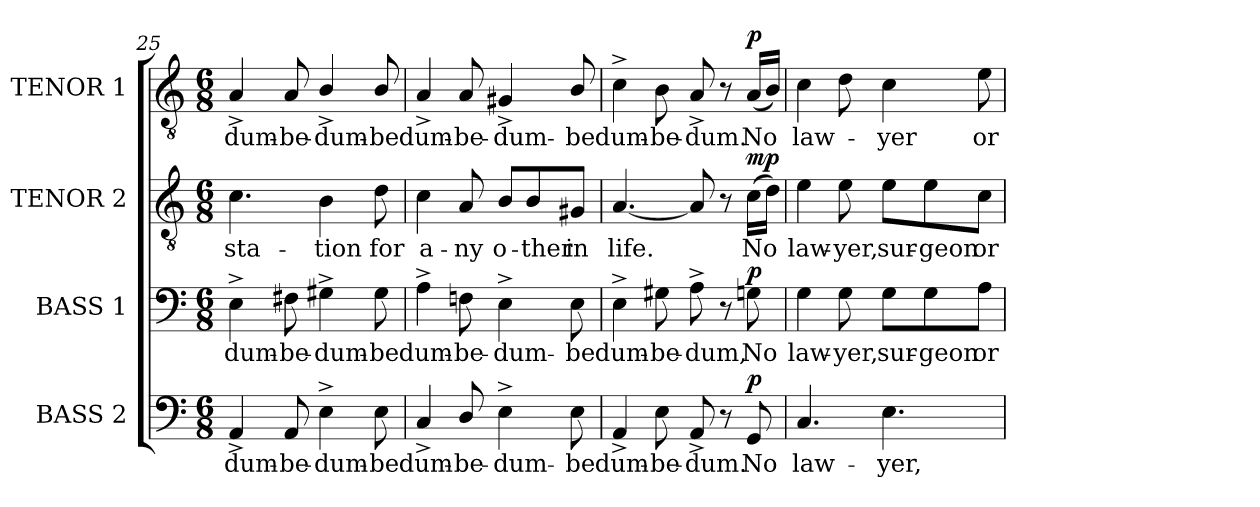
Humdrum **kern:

**kern	**text	**dynam	**kern	**text	**dynam	**kern	**text	**dynam	**kern	**text	**dynam
*part4	*part4	*part4	*part3	*part3	*part3	*part2	*part2	*part2	*part1	*part1	*part1
*staff4	*staff4	*staff4	*staff3	*staff3	*staff3	*staff2	*staff2	*staff2	*staff1	*staff1	*staff1
*I"BASS 2	*	*	*I"BASS 1	*	*	*I"TENOR 2	*	*	*I"TENOR 1	*	*
*I'B. 2	*	*	*I'B. 1	*	*	*I'T. 2	*	*	*I'T. 1	*	*
*clefF4	*	*	*clefF4	*	*	*clefGv2	*	*	*clefGv2	*	*
*	*	*	*	*	*	*ITrd7c12	*	*	*ITrd7c12	*	*
*k[]	*	*	*k[]	*	*	*k[]	*	*	*k[]	*	*
*a:	*	*	*a:	*	*	*a:	*	*	*a:	*	*
*M6/8	*	*	*M6/8	*	*	*M6/8	*	*	*M6/8	*	*
=25	=25	=25	=25	=25	=25	=25	=25	=25	=25	=25	=25
!	!LO:LY:b:color=#000000	!	!	!	!	!	!	!	!	!	!
!	!	!	!	!LO:LY:b:color=#000000	!	!	!	!	!	!	!
!	!	!	!	!	!	!	!LO:LY:b:color=#000000	!	!	!	!
!	!	!	!	!	!	!	!	!	!	!LO:LY:b:color=#000000	!
4AA^i/	dum-	.	4E^i\	dum-	.	4.Ci\	sta-	.	4AA^i/	dum-	.
!	!LO:LY:b:color=#000000	!	!	!	!	!	!	!	!	!	!
!	!	!	!	!LO:LY:b:color=#000000	!	!	!	!	!	!	!
!	!	!	!	!	!	!	!	!	!	!LO:LY:b:color=#000000	!
8AAi/	-be-	.	8F#Xi\	-be-	.	.	.	.	8AAi/	-be-	.
!	!LO:LY:b:color=#000000	!	!	!	!	!	!	!	!	!	!
!	!	!	!	!LO:LY:b:color=#000000	!	!	!	!	!	!	!
!	!	!	!	!	!	!	!LO:LY:b:color=#000000	!	!	!	!
!	!	!	!	!	!	!	!	!	!	!LO:LY:b:color=#000000	!
4E^i\	-dum-	.	4G#X^i\	-dum-	.	4BBi\	-tion	.	4BB^i/	-dum-	.
!	!LO:LY:b:color=#000000	!	!	!	!	!	!	!	!	!	!
!	!	!	!	!LO:LY:b:color=#000000	!	!	!	!	!	!	!
!	!	!	!	!	!	!	!LO:LY:b:color=#000000	!	!	!	!
!	!	!	!	!	!	!	!	!	!	!LO:LY:b:color=#000000	!
8Ei\	-be	.	8G#i\	-be	.	8Di\	for	.	8BBi/	-be	.
!!LO:LB:g=z
=26	=26	=26	=26	=26	=26	=26	=26	=26	=26	=26	=26
!	!LO:LY:b:color=#000000	!	!	!	!	!	!	!	!	!	!
!	!	!	!	!LO:LY:b:color=#000000	!	!	!	!	!	!	!
!	!	!	!	!	!	!	!LO:LY:b:color=#000000	!	!	!	!
!	!	!	!	!	!	!	!	!	!	!LO:LY:b:color=#000000	!
4C^i/	dum-	.	4A^i\	dum-	.	4Ci\	a-	.	4AA^i/	dum-	.
!	!LO:LY:b:color=#000000	!	!	!	!	!	!	!	!	!	!
!	!	!	!	!LO:LY:b:color=#000000	!	!	!	!	!	!	!
!	!	!	!	!	!	!	!LO:LY:b:color=#000000	!	!	!	!
!	!	!	!	!	!	!	!	!	!	!LO:LY:b:color=#000000	!
8Di/	-be-	.	8Fni\	-be-	.	8AAi/	-ny	.	8AAi/	-be-	.
!	!LO:LY:b:color=#000000	!	!	!	!	!	!	!	!	!	!
!	!	!	!	!LO:LY:b:color=#000000	!	!	!	!	!	!	!
!	!	!	!	!	!	!	!LO:LY:b:color=#000000	!	!	!	!
!	!	!	!	!	!	!	!	!	!	!LO:LY:b:color=#000000	!
4E^i\	-dum-	.	4E^i\	-dum-	.	8BBi/L	o-	.	4GG#X^i/	-dum-	.
!	!	!	!	!	!	!	!LO:LY:b:color=#000000	!	!	!	!
.	.	.	.	.	.	8BBi/	-ther	.	.	.	.
!	!LO:LY:b:color=#000000	!	!	!	!	!	!	!	!	!	!
!	!	!	!	!LO:LY:b:color=#000000	!	!	!	!	!	!	!
!	!	!	!	!	!	!	!LO:LY:b:color=#000000	!	!	!	!
!	!	!	!	!	!	!	!	!	!	!LO:LY:b:color=#000000	!
8Ei\	-be	.	8Ei\	-be	.	8GG#Xi/J	in	.	8BBi/	-be	.
=27	=27	=27	=27	=27	=27	=27	=27	=27	=27	=27	=27
!	!LO:LY:b:color=#000000	!	!	!	!	!	!	!	!	!	!
!	!	!	!	!LO:LY:b:color=#000000	!	!	!	!	!	!	!
!	!	!	!	!	!	!	!LO:LY:b:color=#000000	!	!	!	!
!	!	!	!	!	!	!	!	!	!	!LO:LY:b:color=#000000	!
4AA^i/	dum-	.	4E^i\	dum-	.	[4.AAi/	life.	.	4C^i\	dum-	.
!	!LO:LY:b:color=#000000	!	!	!	!	!	!	!	!	!	!
!	!	!	!	!LO:LY:b:color=#000000	!	!	!	!	!	!	!
!	!	!	!	!	!	!	!	!	!	!LO:LY:b:color=#000000	!
8Ei\	-be-	.	8G#Xi\	-be-	.	.	.	.	8BBi\	-be-	.
!	!LO:LY:b:color=#000000	!	!	!	!	!	!	!	!	!	!
!	!	!	!	!LO:LY:b:color=#000000	!	!	!	!	!	!	!
!	!	!	!	!	!	!	!	!	!	!LO:LY:b:color=#000000	!
8AA^i/	-dum.	.	8A^i\	-dum,	.	8AAi/]	.	.	8AA^i/	-dum.	.
8r	.	.	8r	.	.	8r	.	.	8r	.	.
!	!LO:LY:b:color=#000000	!	!	!	!	!	!	!	!	!	!
!	!	!	!	!LO:LY:b:color=#000000	!	!	!	!	!	!	!
!	!	!	!	!	!	!	!LO:LY:b:color=#000000	!	!	!	!
!	!	!	!	!	!	!	!	!	!	!LO:LY:b:color=#000000	!
8GGi/	No	p	8Gni\	No	p	(16Ci\LL	No	mp	(16AAi/LL	No	p
.	.	.	.	.	.	16Di\JJ)	.	.	16BBi/JJ)	.	.
=28	=28	=28	=28	=28	=28	=28	=28	=28	=28	=28	=28
!	!LO:LY:b:color=#000000	!	!	!	!	!	!	!	!	!	!
!	!	!	!	!LO:LY:b:color=#000000	!	!	!	!	!	!	!
!	!	!	!	!	!	!	!LO:LY:b:color=#000000	!	!	!	!
!	!	!	!	!	!	!	!	!	!	!LO:LY:b:color=#000000	!
4.Ci/	law-	.	4Gi\	law-	.	4Ei\	law-	.	4Ci\	law-	.
!	!	!	!	!LO:LY:b:color=#000000	!	!	!	!	!	!	!
!	!	!	!	!	!	!	!LO:LY:b:color=#000000	!	!	!	!
.	.	.	8Gi\	-yer,	.	8Ei\	-yer,	.	8Di\	.	.
!	!LO:LY:b:color=#000000	!	!	!	!	!	!	!	!	!	!
!	!	!	!	!LO:LY:b:color=#000000	!	!	!	!	!	!	!
!	!	!	!	!	!	!	!LO:LY:b:color=#000000	!	!	!	!
!	!	!	!	!	!	!	!	!	!	!LO:LY:b:color=#000000	!
4.Ei\	-yer,	.	8Gi\L	sur-	.	8Ei\L	sur-	.	4Ci\	-yer	.
!	!	!	!	!LO:LY:b:color=#000000	!	!	!	!	!	!	!
!	!	!	!	!	!	!	!LO:LY:b:color=#000000	!	!	!	!
.	.	.	8Gi\	-geon	.	8Ei\	-geon	.	.	.	.
!	!	!	!	!LO:LY:b:color=#000000	!	!	!	!	!	!	!
!	!	!	!	!	!	!	!LO:LY:b:color=#000000	!	!	!	!
!	!	!	!	!	!	!	!	!	!	!LO:LY:b:color=#000000	!
.	.	.	8Ai\J	or	.	8Ci\J	or	.	8Ei\	or	.
=	=	=	=	=	=	=	=	=	=	=	=
*-	*-	*-	*-	*-	*-	*-	*-	*-	*-	*-	*-
